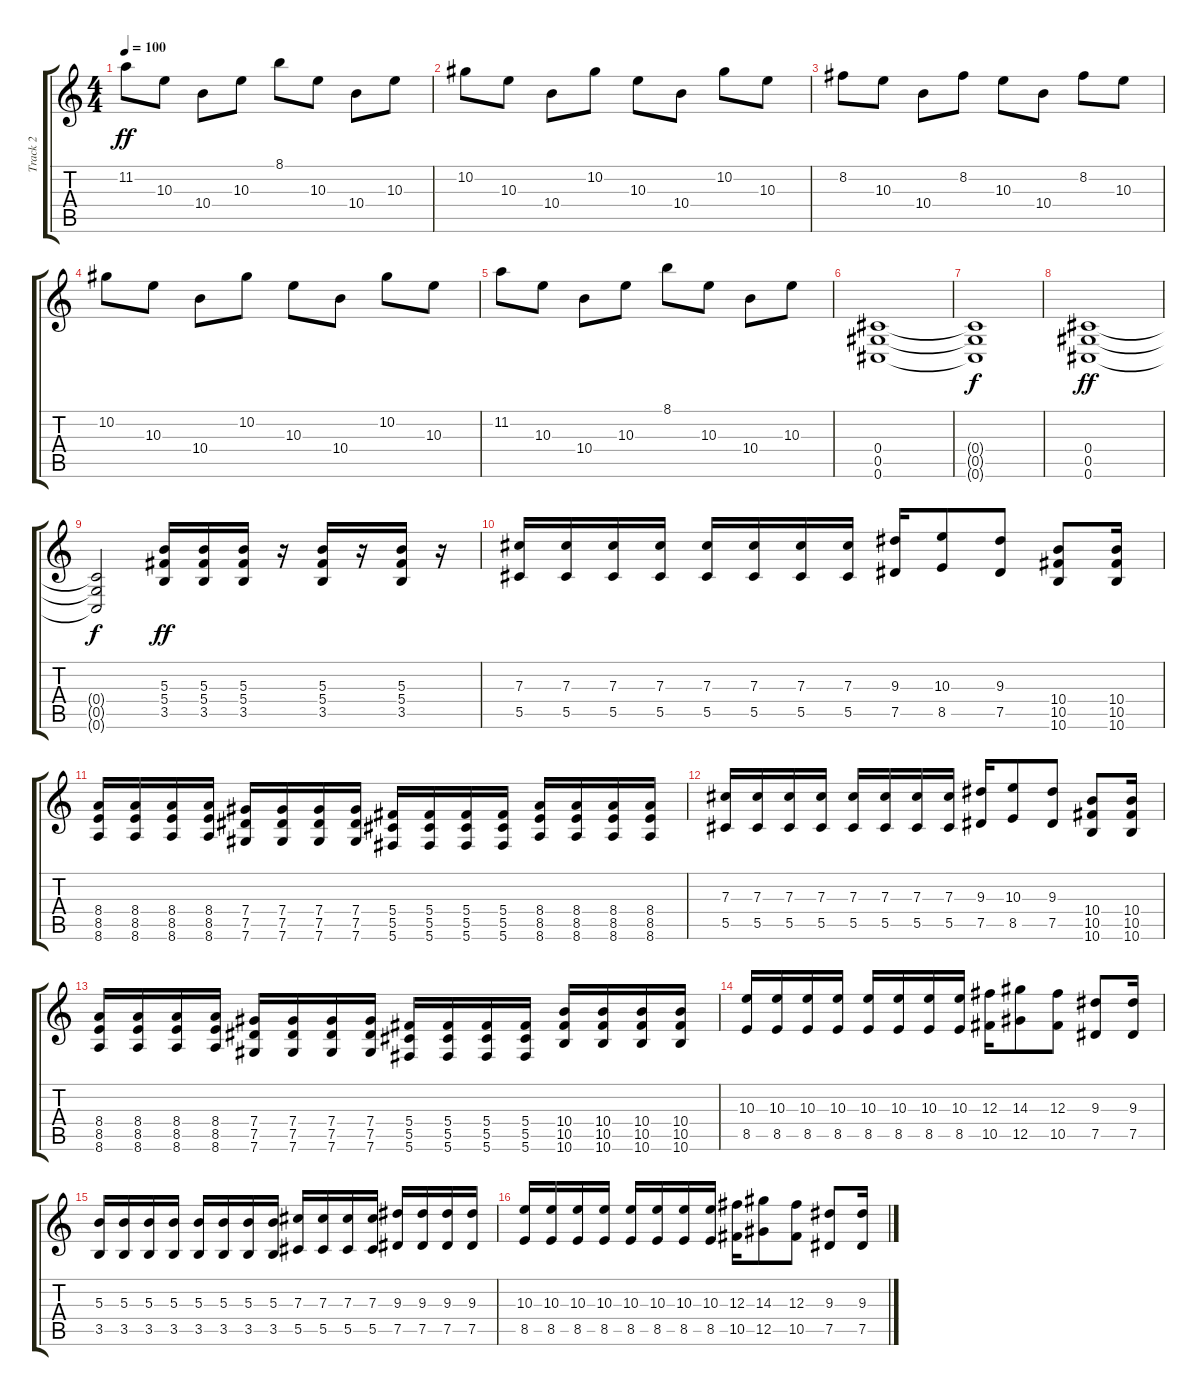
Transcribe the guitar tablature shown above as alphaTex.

\track ("Track 2" "Track 2") {instrument distortionguitar}
\staff {score tabs}
\tuning (Eb4 Bb3 Gb3 Db3 Ab2 Db2) {hide}
\ts (4 4)
\tempo 100
\clef g2
\ks c
11.2.8{dy ff} 10.3.8 10.4.8 10.3.8 8.1.8 10.3.8 10.4.8 10.3.8 |
10.2.8 10.3.8 10.4.8 10.2.8 10.3.8 10.4.8 10.2.8 10.3.8 |
8.2.8 10.3.8 10.4.8 8.2.8 10.3.8 10.4.8 8.2.8 10.3.8 |
10.2.8 10.3.8 10.4.8 10.2.8 10.3.8 10.4.8 10.2.8 10.3.8 |
11.2.8 10.3.8 10.4.8 10.3.8 8.1.8 10.3.8 10.4.8 10.3.8 |
(0.4 0.5 0.6).1 |
(0.4{t} 0.5{t} 0.6{t}).1{dy f} |
(0.4 0.5 0.6).1{dy ff} |
(0.4{t} 0.5{t} 0.6{t}).2{dy f} (5.3 5.4 3.5).16{dy ff} (5.3 5.4 3.5).16 (5.3 5.4 3.5).16 r.16 (5.3 5.4 3.5).16 r.16 (5.3 5.4 3.5).16 r.16 |
(7.3 5.5).16 (7.3 5.5).16 (7.3 5.5).16 (7.3 5.5).16 (7.3 5.5).16 (7.3 5.5).16 (7.3 5.5).16 (7.3 5.5).16 (9.3 7.5).16 (10.3 8.5).8 (9.3 7.5).8 (10.4 10.5 10.6).8 (10.4 10.5 10.6).16 |
(8.4 8.5 8.6).16 (8.4 8.5 8.6).16 (8.4 8.5 8.6).16 (8.4 8.5 8.6).16 (7.4 7.5 7.6).16 (7.4 7.5 7.6).16 (7.4 7.5 7.6).16 (7.4 7.5 7.6).16 (5.4 5.5 5.6).16 (5.4 5.5 5.6).16 (5.4 5.5 5.6).16 (5.4 5.5 5.6).16 (8.4 8.5 8.6).16 (8.4 8.5 8.6).16 (8.4 8.5 8.6).16 (8.4 8.5 8.6).16 |
(7.3 5.5).16 (7.3 5.5).16 (7.3 5.5).16 (7.3 5.5).16 (7.3 5.5).16 (7.3 5.5).16 (7.3 5.5).16 (7.3 5.5).16 (9.3 7.5).16 (10.3 8.5).8 (9.3 7.5).8 (10.4 10.5 10.6).8 (10.4 10.5 10.6).16 |
(8.4 8.5 8.6).16 (8.4 8.5 8.6).16 (8.4 8.5 8.6).16 (8.4 8.5 8.6).16 (7.4 7.5 7.6).16 (7.4 7.5 7.6).16 (7.4 7.5 7.6).16 (7.4 7.5 7.6).16 (5.4 5.5 5.6).16 (5.4 5.5 5.6).16 (5.4 5.5 5.6).16 (5.4 5.5 5.6).16 (10.4 10.5 10.6).16 (10.4 10.5 10.6).16 (10.4 10.5 10.6).16 (10.4 10.5 10.6).16 |
(10.3 8.5).16 (10.3 8.5).16 (10.3 8.5).16 (10.3 8.5).16 (10.3 8.5).16 (10.3 8.5).16 (10.3 8.5).16 (10.3 8.5).16 (12.3 10.5).16 (14.3 12.5).8 (12.3 10.5).8 (9.3 7.5).8 (9.3 7.5).16 |
(5.3 3.5).16 (5.3 3.5).16 (5.3 3.5).16 (5.3 3.5).16 (5.3 3.5).16 (5.3 3.5).16 (5.3 3.5).16 (5.3 3.5).16 (7.3 5.5).16 (7.3 5.5).16 (7.3 5.5).16 (7.3 5.5).16 (9.3 7.5).16 (9.3 7.5).16 (9.3 7.5).16 (9.3 7.5).16 |
(10.3 8.5).16 (10.3 8.5).16 (10.3 8.5).16 (10.3 8.5).16 (10.3 8.5).16 (10.3 8.5).16 (10.3 8.5).16 (10.3 8.5).16 (12.3 10.5).16 (14.3 12.5).8 (12.3 10.5).8 (9.3 7.5).8 (9.3 7.5).16
